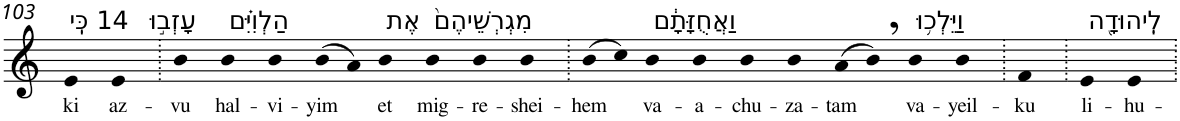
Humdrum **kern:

**kern	**text
*part1	*part1
*staff1	*staff1
*I"Piano	*
*I'Pno	*
!!LO:PB:g=z
*clefG2	*
*k[]	*
=103	=103
!LO:TX:a:t=14 כִּֽי	!
!	!LO:LY:b
4e	ki
!LO:TX:a:t=עָזְב֣וּ	!
!	!LO:LY:b
4e	az-
=104.	=104.
!	!LO:LY:b
4b	-vu
!LO:TX:a:t=הַלְוִיִּ֗ם	!
!	!LO:LY:b
4b	hal-
!	!LO:LY:b
4b	-vi-
!	!LO:LY:b
(>8b	-yim
8a)	.
!LO:TX:a:t=אֶת	!
!	!LO:LY:b
4b	et
!LO:TX:a:t=מִגְרְשֵׁיהֶם֙	!
!	!LO:LY:b
4b	mig-
!	!LO:LY:b
4b	-re-
!	!LO:LY:b
4b	-shei-
=105.	=105.
!	!LO:LY:b
(>8b	-hem
8cc)	.
!LO:TX:a:t=וַאֲחֻזָּתָ֔ם	!
!	!LO:LY:b
4b	va-
!	!LO:LY:b
4b	-a-
!	!LO:LY:b
4b	-chu-
!	!LO:LY:b
4b	-za-
!	!LO:LY:b
(>8a	-tam
8b,)	.
!LO:TX:a:t=וַיֵּלְכ֥וּ	!
!	!LO:LY:b
4b	va-
!	!LO:LY:b
4b	-yeil-
=106.	=106.
!	!LO:LY:b
4f	-ku
=107.	=107.
!LO:TX:a:t=לִֽיהוּדָ֖ה	!
!	!LO:LY:b
4e	li-
!	!LO:LY:b
4e	-hu-
=.	=.
*-	*-
